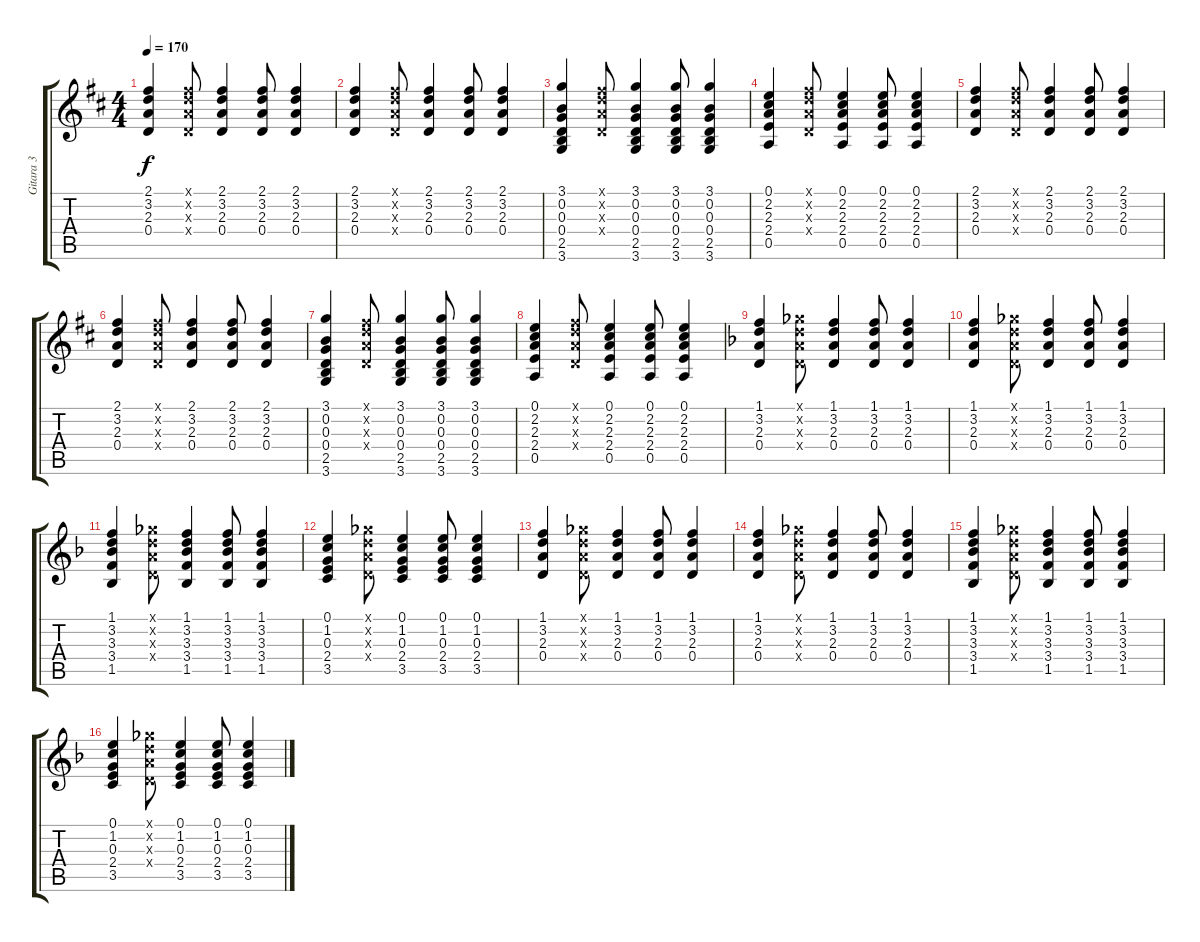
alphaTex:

\track ("Gitara 3" "Gitara 3") {instrument acousticguitarsteel}
\staff {score tabs}
\tuning (E4 B3 G3 D3 A2 E2) {hide}
\ts (4 4)
\tempo 170
\clef g2
\ks d
(2.1 3.2 2.3 0.4).4{dy f instrument acousticguitarsteel} (2.1{x} 3.2{x} 2.3{x} 0.4{x}).8 (2.1 3.2 2.3 0.4).4 (2.1 3.2 2.3 0.4).8 (2.1 3.2 2.3 0.4).4 |
(2.1 3.2 2.3 0.4).4 (2.1{x} 3.2{x} 2.3{x} 0.4{x}).8 (2.1 3.2 2.3 0.4).4 (2.1 3.2 2.3 0.4).8 (2.1 3.2 2.3 0.4).4 |
(3.1 0.2 0.3 0.4 2.5 3.6).4 (2.1{x} 3.2{x} 2.3{x} 0.4{x}).8 (3.1 0.2 0.3 0.4 2.5 3.6).4 (3.1 0.2 0.3 0.4 2.5 3.6).8 (3.1 0.2 0.3 0.4 2.5 3.6).4 |
(0.1 2.2 2.3 2.4 0.5).4 (2.1{x} 3.2{x} 2.3{x} 0.4{x}).8 (0.1 2.2 2.3 2.4 0.5).4 (0.1 2.2 2.3 2.4 0.5).8 (0.1 2.2 2.3 2.4 0.5).4 |
(2.1 3.2 2.3 0.4).4 (2.1{x} 3.2{x} 2.3{x} 0.4{x}).8 (2.1 3.2 2.3 0.4).4 (2.1 3.2 2.3 0.4).8 (2.1 3.2 2.3 0.4).4 |
(2.1 3.2 2.3 0.4).4 (2.1{x} 3.2{x} 2.3{x} 0.4{x}).8 (2.1 3.2 2.3 0.4).4 (2.1 3.2 2.3 0.4).8 (2.1 3.2 2.3 0.4).4 |
(3.1 0.2 0.3 0.4 2.5 3.6).4 (2.1{x} 3.2{x} 2.3{x} 0.4{x}).8 (3.1 0.2 0.3 0.4 2.5 3.6).4 (3.1 0.2 0.3 0.4 2.5 3.6).8 (3.1 0.2 0.3 0.4 2.5 3.6).4 |
(0.1 2.2 2.3 2.4 0.5).4 (2.1{x} 3.2{x} 2.3{x} 0.4{x}).8 (0.1 2.2 2.3 2.4 0.5).4 (0.1 2.2 2.3 2.4 0.5).8 (0.1 2.2 2.3 2.4 0.5).4 |
\ks dminor
(1.1 3.2 2.3 0.4).4 (2.1{x} 3.2{x} 2.3{x} 0.4{x}).8 (1.1 3.2 2.3 0.4).4 (1.1 3.2 2.3 0.4).8 (1.1 3.2 2.3 0.4).4 |
(1.1 3.2 2.3 0.4).4 (2.1{x} 3.2{x} 2.3{x} 0.4{x}).8 (1.1 3.2 2.3 0.4).4 (1.1 3.2 2.3 0.4).8 (1.1 3.2 2.3 0.4).4 |
(1.1 3.2 3.3 3.4 1.5).4 (2.1{x} 3.2{x} 2.3{x} 0.4{x}).8 (1.1 3.2 3.3 3.4 1.5).4 (1.1 3.2 3.3 3.4 1.5).8 (1.1 3.2 3.3 3.4 1.5).4 |
(0.1 1.2 0.3 2.4 3.5).4 (2.1{x} 3.2{x} 2.3{x} 0.4{x}).8 (0.1 1.2 0.3 2.4 3.5).4 (0.1 1.2 0.3 2.4 3.5).8 (0.1 1.2 0.3 2.4 3.5).4 |
(1.1 3.2 2.3 0.4).4 (2.1{x} 3.2{x} 2.3{x} 0.4{x}).8 (1.1 3.2 2.3 0.4).4 (1.1 3.2 2.3 0.4).8 (1.1 3.2 2.3 0.4).4 |
(1.1 3.2 2.3 0.4).4 (2.1{x} 3.2{x} 2.3{x} 0.4{x}).8 (1.1 3.2 2.3 0.4).4 (1.1 3.2 2.3 0.4).8 (1.1 3.2 2.3 0.4).4 |
(1.1 3.2 3.3 3.4 1.5).4 (2.1{x} 3.2{x} 2.3{x} 0.4{x}).8 (1.1 3.2 3.3 3.4 1.5).4 (1.1 3.2 3.3 3.4 1.5).8 (1.1 3.2 3.3 3.4 1.5).4 |
(0.1 1.2 0.3 2.4 3.5).4 (2.1{x} 3.2{x} 2.3{x} 0.4{x}).8 (0.1 1.2 0.3 2.4 3.5).4 (0.1 1.2 0.3 2.4 3.5).8 (0.1 1.2 0.3 2.4 3.5).4
